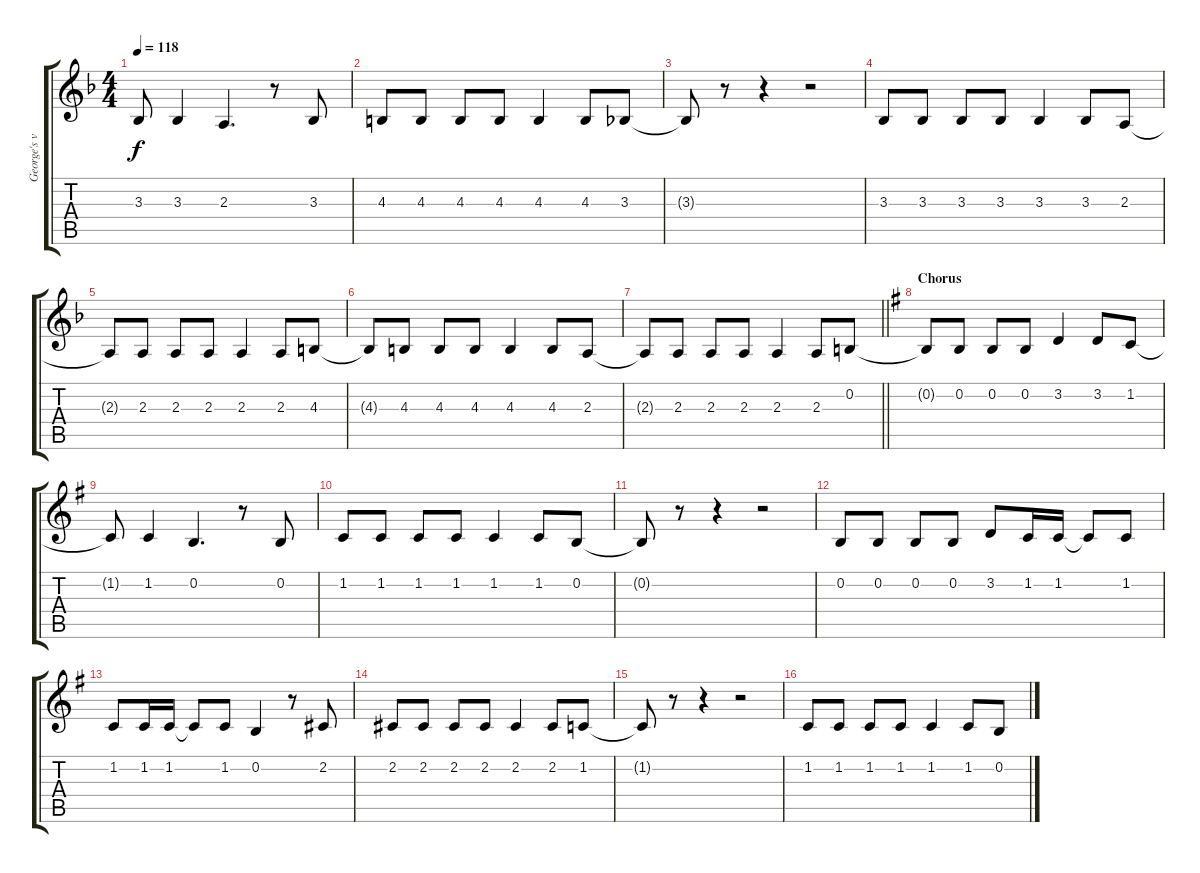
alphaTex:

\track ("George's vocals" "George's v") {instrument tenorsax}
\staff {score tabs}
\tuning (E4 B3 G3 D3 A2 E2) {hide}
\ts (4 4)
\tempo 118
\clef g2
\ks f
3.3{t}.8{dy f} 3.3.4 2.3.4{d} r.8 3.3.8 |
4.3.8 4.3.8 4.3.8 4.3.8 4.3.4 4.3.8 3.3.8 |
3.3{t}.8 r.8 r.4 r.2 |
3.3.8 3.3.8 3.3.8 3.3.8 3.3.4 3.3.8 2.3.8 |
2.3{t}.8 2.3.8 2.3.8 2.3.8 2.3.4 2.3.8 4.3.8 |
4.3{t}.8 4.3.8 4.3.8 4.3.8 4.3.4 4.3.8 2.3.8 |
\barLineRight lightlight
2.3{t}.8 2.3.8 2.3.8 2.3.8 2.3.4 2.3.8 0.2.8 |
\section ("" "Chorus")
\ks g
0.2{t}.8 0.2.8 0.2.8 0.2.8 3.2.4 3.2.8 1.2.8 |
1.2{t}.8 1.2.4 0.2.4{d} r.8 0.2.8 |
1.2.8 1.2.8 1.2.8 1.2.8 1.2.4 1.2.8 0.2.8 |
0.2{t}.8 r.8 r.4 r.2 |
0.2.8 0.2.8 0.2.8 0.2.8 3.2.8 1.2.16 1.2.16 1.2{t}.8 1.2.8 |
1.2.8 1.2.16 1.2.16 1.2{t}.8 1.2.8 0.2.4 r.8 2.2.8 |
2.2.8 2.2.8 2.2.8 2.2.8 2.2.4 2.2.8 1.2.8 |
1.2{t}.8 r.8 r.4 r.2 |
1.2.8 1.2.8 1.2.8 1.2.8 1.2.4 1.2.8 0.2.8
